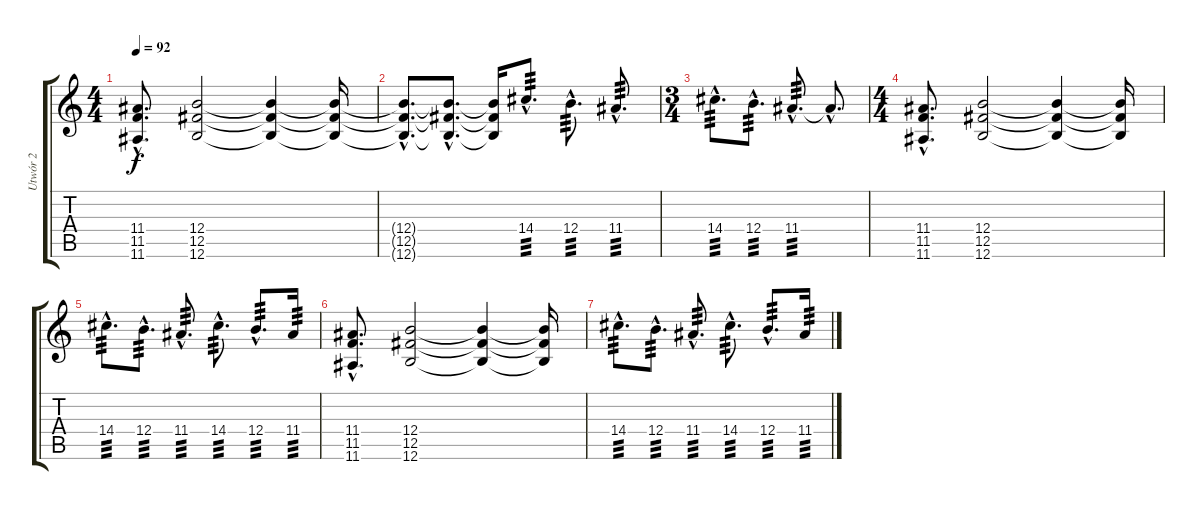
\track ("Utwór 2" "Utwór 2") {instrument distortionguitar}
\staff {score tabs}
\tuning (Db4 Ab3 E3 B2 Gb2 B1) {hide}
\ts (4 4)
\tempo 92
\clef g2
\ks c
(11.4{hac} 11.5{hac} 11.6{hac}).8{d dy f} (12.4 12.5 12.6).2 (12.4{t} 12.5{t} 12.6{t}).4 (12.4{t} 12.5{t} 12.6{t}).16 |
(12.4{hac t} 12.5{hac t} 12.6{hac t}).8{d} (12.4{hac t} 12.5{hac t} 12.6{hac t}).8{d} (12.4{t} 12.5{t} 12.6{t}).16 14.4{hac}.8{d tp 3} 12.4{hac}.8{d tp 3} 11.4{hac}.8{d tp 3} |
\ts (3 4)
14.4{hac}.8{d tp 3} 12.4{hac}.8{d tp 3} 11.4{hac}.8{d tp 3} 11.4{hac t}.8{d} |
\ts (4 4)
(11.4{hac} 11.5{hac} 11.6{hac}).8{d} (12.4 12.5 12.6).2 (12.4{t} 12.5{t} 12.6{t}).4 (12.4{t} 12.5{t} 12.6{t}).16 |
14.4{hac}.8{d tp 3} 12.4{hac}.8{d tp 3} 11.4{hac}.8{d tp 3} 14.4{hac}.8{d tp 3} 12.4{hac}.8{d tp 3} 11.4.16{tp 3} |
(11.4{hac} 11.5{hac} 11.6{hac}).8{d} (12.4 12.5 12.6).2 (12.4{t} 12.5{t} 12.6{t}).4 (12.4{t} 12.5{t} 12.6{t}).16 |
14.4{hac}.8{d tp 3} 12.4{hac}.8{d tp 3} 11.4{hac}.8{d tp 3} 14.4{hac}.8{d tp 3} 12.4{hac}.8{d tp 3} 11.4.16{tp 3}
